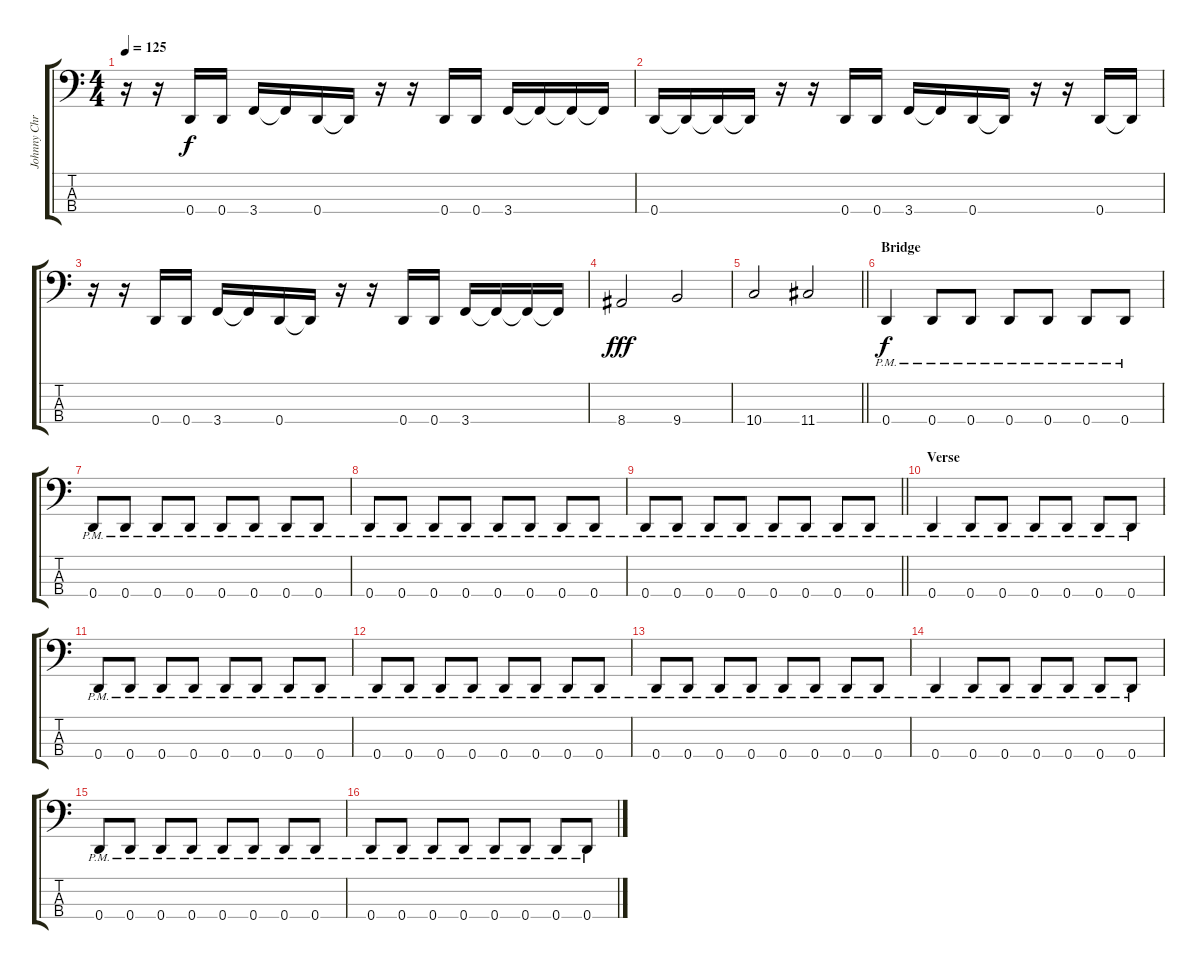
\track ("Johnny Christ" "Johnny Chr") {instrument electricbasspick}
\staff {score tabs}
\tuning (G2 D2 A1 D1) {hide}
\ts (4 4)
\tempo 125
\clef f4
\ks c
r.16{dy f} r.16 0.4.16 0.4.16 3.4.16 3.4{t}.16 0.4.16 0.4{t}.16 r.16 r.16 0.4.16 0.4.16 3.4.16 3.4{t}.16 3.4{t}.16 3.4{t}.16 |
0.4.16 0.4{t}.16 0.4{t}.16 0.4{t}.16 r.16 r.16 0.4.16 0.4.16 3.4.16 3.4{t}.16 0.4.16 0.4{t}.16 r.16 r.16 0.4.16 0.4{t}.16 |
r.16 r.16 0.4.16 0.4.16 3.4.16 3.4{t}.16 0.4.16 0.4{t}.16 r.16 r.16 0.4.16 0.4.16 3.4.16 3.4{t}.16 3.4{t}.16 3.4{t}.16 |
8.4.2{dy fff} 9.4.2 |
\barLineRight lightlight
10.4.2 11.4.2 |
\section ("" "Bridge")
0.4{pm}.4{dy f} 0.4{pm}.8 0.4{pm}.8 0.4{pm}.8 0.4{pm}.8 0.4{pm}.8 0.4{pm}.8 |
0.4{pm}.8 0.4{pm}.8 0.4{pm}.8 0.4{pm}.8 0.4{pm}.8 0.4{pm}.8 0.4{pm}.8 0.4{pm}.8 |
0.4{pm}.8 0.4{pm}.8 0.4{pm}.8 0.4{pm}.8 0.4{pm}.8 0.4{pm}.8 0.4{pm}.8 0.4{pm}.8 |
\barLineRight lightlight
0.4{pm}.8 0.4{pm}.8 0.4{pm}.8 0.4{pm}.8 0.4{pm}.8 0.4{pm}.8 0.4{pm}.8 0.4{pm}.8 |
\section ("" "Verse")
0.4{pm}.4 0.4{pm}.8 0.4{pm}.8 0.4{pm}.8 0.4{pm}.8 0.4{pm}.8 0.4{pm}.8 |
0.4{pm}.8 0.4{pm}.8 0.4{pm}.8 0.4{pm}.8 0.4{pm}.8 0.4{pm}.8 0.4{pm}.8 0.4{pm}.8 |
0.4{pm}.8 0.4{pm}.8 0.4{pm}.8 0.4{pm}.8 0.4{pm}.8 0.4{pm}.8 0.4{pm}.8 0.4{pm}.8 |
0.4{pm}.8 0.4{pm}.8 0.4{pm}.8 0.4{pm}.8 0.4{pm}.8 0.4{pm}.8 0.4{pm}.8 0.4{pm}.8 |
0.4{pm}.4 0.4{pm}.8 0.4{pm}.8 0.4{pm}.8 0.4{pm}.8 0.4{pm}.8 0.4{pm}.8 |
0.4{pm}.8 0.4{pm}.8 0.4{pm}.8 0.4{pm}.8 0.4{pm}.8 0.4{pm}.8 0.4{pm}.8 0.4{pm}.8 |
0.4{pm}.8 0.4{pm}.8 0.4{pm}.8 0.4{pm}.8 0.4{pm}.8 0.4{pm}.8 0.4{pm}.8 0.4{pm}.8
